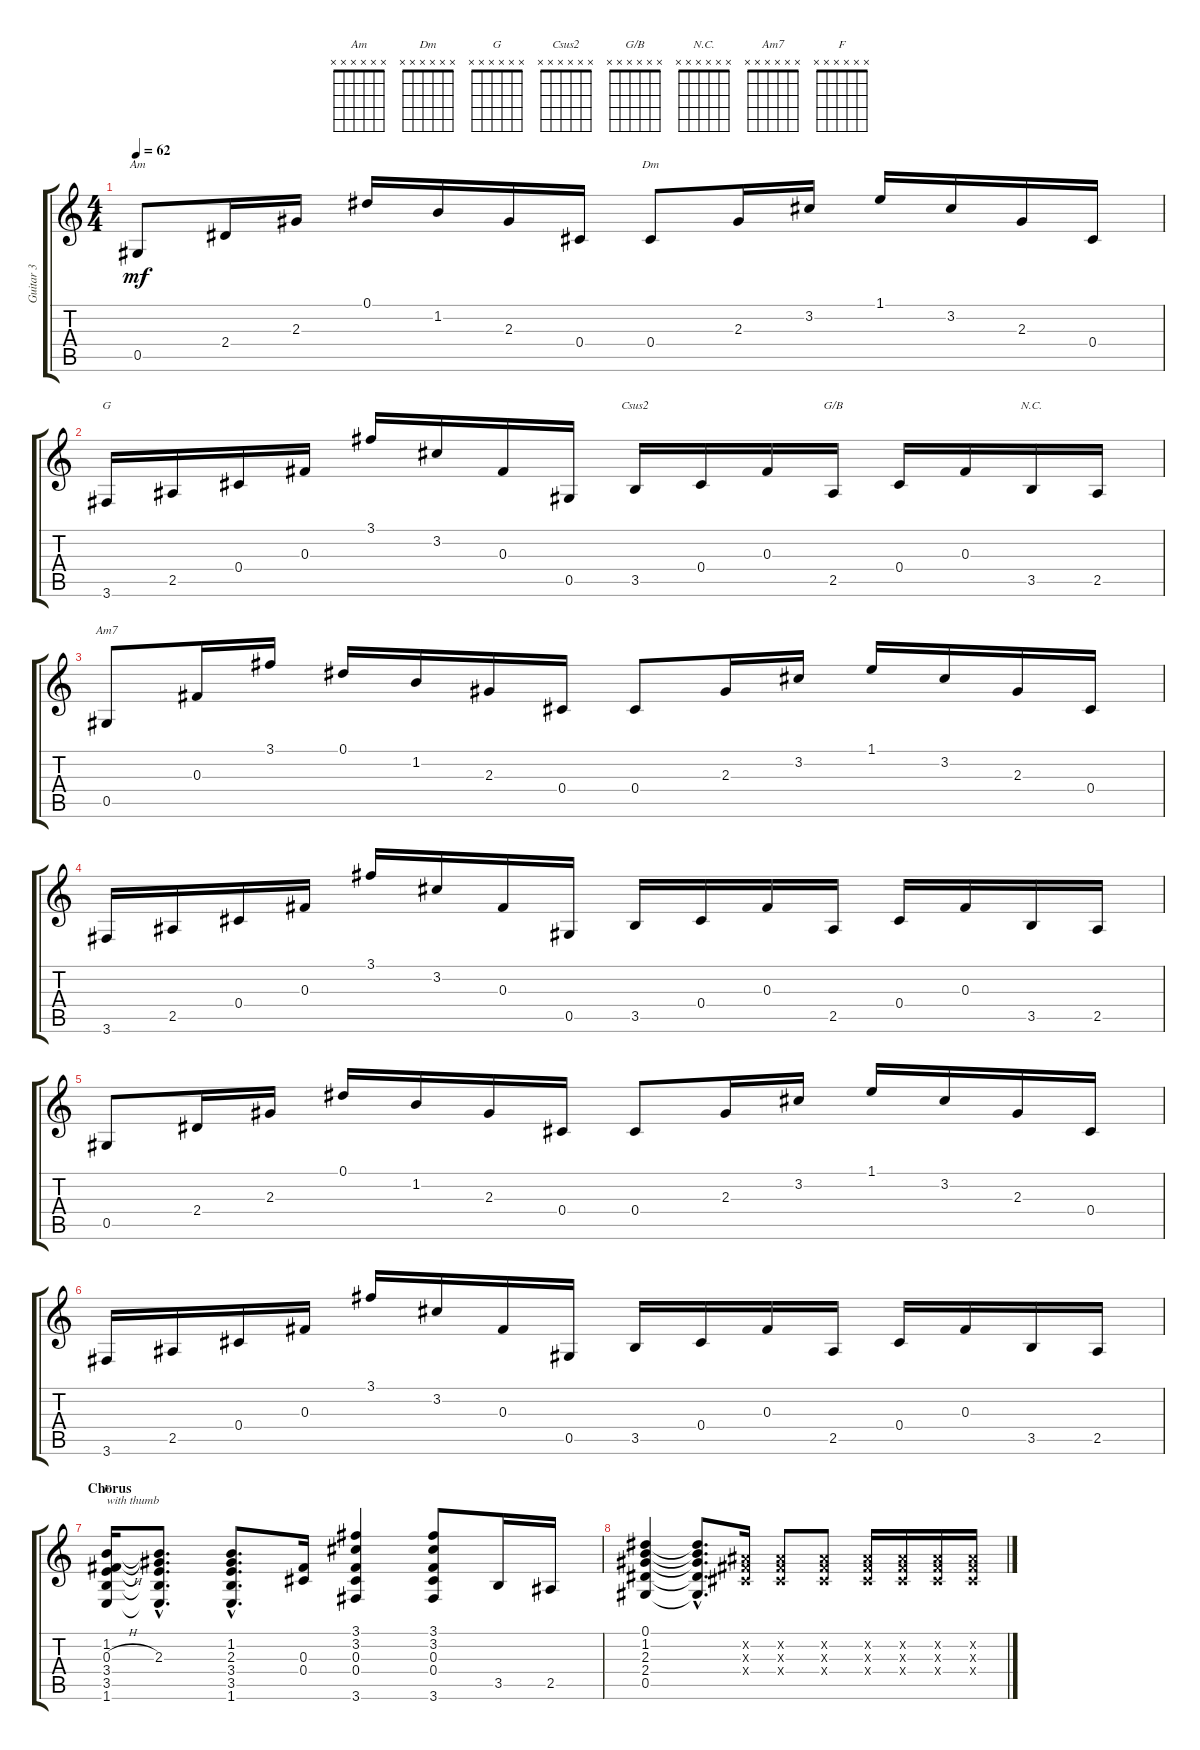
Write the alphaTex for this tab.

\track ("Guitar 3" "Guitar 3") {instrument electricguitarjazz}
\staff {score tabs}
\tuning (Eb4 Bb3 Gb3 Db3 Ab2 Eb2) {hide}
\chord ("Am" x x x x x x) {firstfret 0}
\chord ("Dm" x x x x x x) {firstfret 0}
\chord ("G" x x x x x x) {firstfret 0}
\chord ("Csus2" x x x x x x) {firstfret 0}
\chord ("G/B" x x x x x x) {firstfret 0}
\chord ("N.C." x x x x x x) {firstfret 0}
\chord ("Am7" x x x x x x) {firstfret 0}
\chord ("F" x x x x x x) {firstfret 0}
\ts (4 4)
\tempo 62
\clef g2
\ks c
0.5.8{ch "Am" dy mf} 2.4.16 2.3.16 0.1.16 1.2.16 2.3.16 0.4.16 0.4.8{ch "Dm"} 2.3.16 3.2.16 1.1.16 3.2.16 2.3.16 0.4.16 |
3.6.16{ch "G"} 2.5.16 0.4.16 0.3.16 3.1.16 3.2.16 0.3.16 0.5.16 3.5.16{ch "Csus2"} 0.4.16 0.3.16 2.5.16{ch "G/B"} 0.4.16 0.3.16 3.5.16{ch "N.C."} 2.5.16 |
0.5.8{ch "Am7"} 0.3.16 3.1.16 0.1.16 1.2.16 2.3.16 0.4.16 0.4.8 2.3.16 3.2.16 1.1.16 3.2.16 2.3.16 0.4.16 |
3.6.16 2.5.16 0.4.16 0.3.16 3.1.16 3.2.16 0.3.16 0.5.16 3.5.16 0.4.16 0.3.16 2.5.16 0.4.16 0.3.16 3.5.16 2.5.16 |
0.5.8 2.4.16 2.3.16 0.1.16 1.2.16 2.3.16 0.4.16 0.4.8 2.3.16 3.2.16 1.1.16 3.2.16 2.3.16 0.4.16 |
3.6.16 2.5.16 0.4.16 0.3.16 3.1.16 3.2.16 0.3.16 0.5.16 3.5.16 0.4.16 0.3.16 2.5.16 0.4.16 0.3.16 3.5.16 2.5.16 |
\section ("" "Chorus")
(1.2 0.3{h} 3.4 3.5 1.6).16{ch "F" txt "with thumb"} (1.2{hac t} 2.3{hac} 3.4{hac t} 3.5{hac t} 1.6{hac t}).8{d} (1.2{hac} 2.3{hac} 3.4{hac} 3.5{hac} 1.6{hac}).8{d} (0.3 0.4).16 (3.1 3.2 0.3 0.4 3.6).4 (3.1 3.2 0.3 0.4 3.6).8 3.5.16 2.5.16 |
(0.1 1.2 2.3 2.4 0.5).4 (0.1{hac t} 1.2{hac t} 2.3{hac t} 2.4{hac t} 0.5{hac t}).8{d} (0.2{x} 0.3{x} 0.4{x}).16 (0.2{x} 0.3{x} 0.4{x}).8 (0.2{x} 0.3{x} 0.4{x}).8 (0.2{x} 0.3{x} 0.4{x}).16 (0.2{x} 0.3{x} 0.4{x}).16 (0.2{x} 0.3{x} 0.4{x}).16 (0.2{x} 0.3{x} 0.4{x}).16
